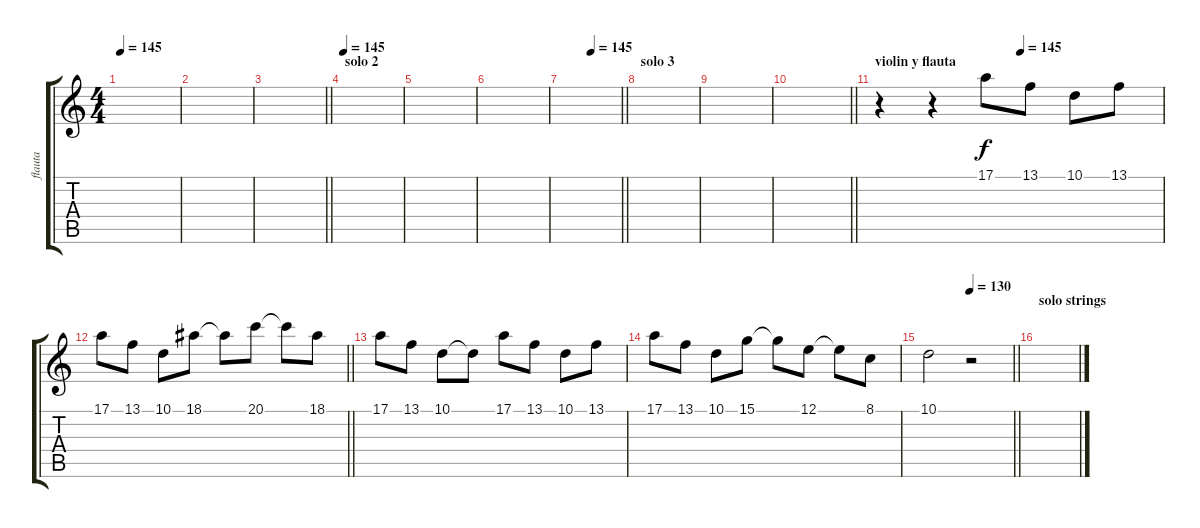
\track ("flauta" "flauta") {instrument flute}
\staff {score tabs}
\tuning (E4 B3 G3 D3 A2 E2) {hide}
\ts (4 4)
\tempo 145
\clef g2
\ks c
|
|
\barLineRight lightlight
|
\section ("" "solo 2")
\tempo 145
|
|
|
\tempo (145 0.5)
\barLineRight lightlight
|
\section ("" "solo 3")
|
|
\barLineRight lightlight
|
\section ("" "violin y flauta")
\tempo (145 0.5)
r.4 r.4 17.1.8 13.1.8 10.1.8 13.1.8 |
\barLineRight lightlight
17.1.8 13.1.8 10.1.8 18.1.8 18.1{t}.8 20.1.8 20.1{t}.8 18.1.8 |
17.1.8 13.1.8 10.1.8 10.1{t}.8 17.1.8 13.1.8 10.1.8 13.1.8 |
17.1.8 13.1.8 10.1.8 15.1.8 15.1{t}.8 12.1.8 12.1{t}.8 8.1.8 |
\tempo (130 0.5)
\barLineRight lightlight
10.1.2 r.2 |
\section ("" "solo strings")
